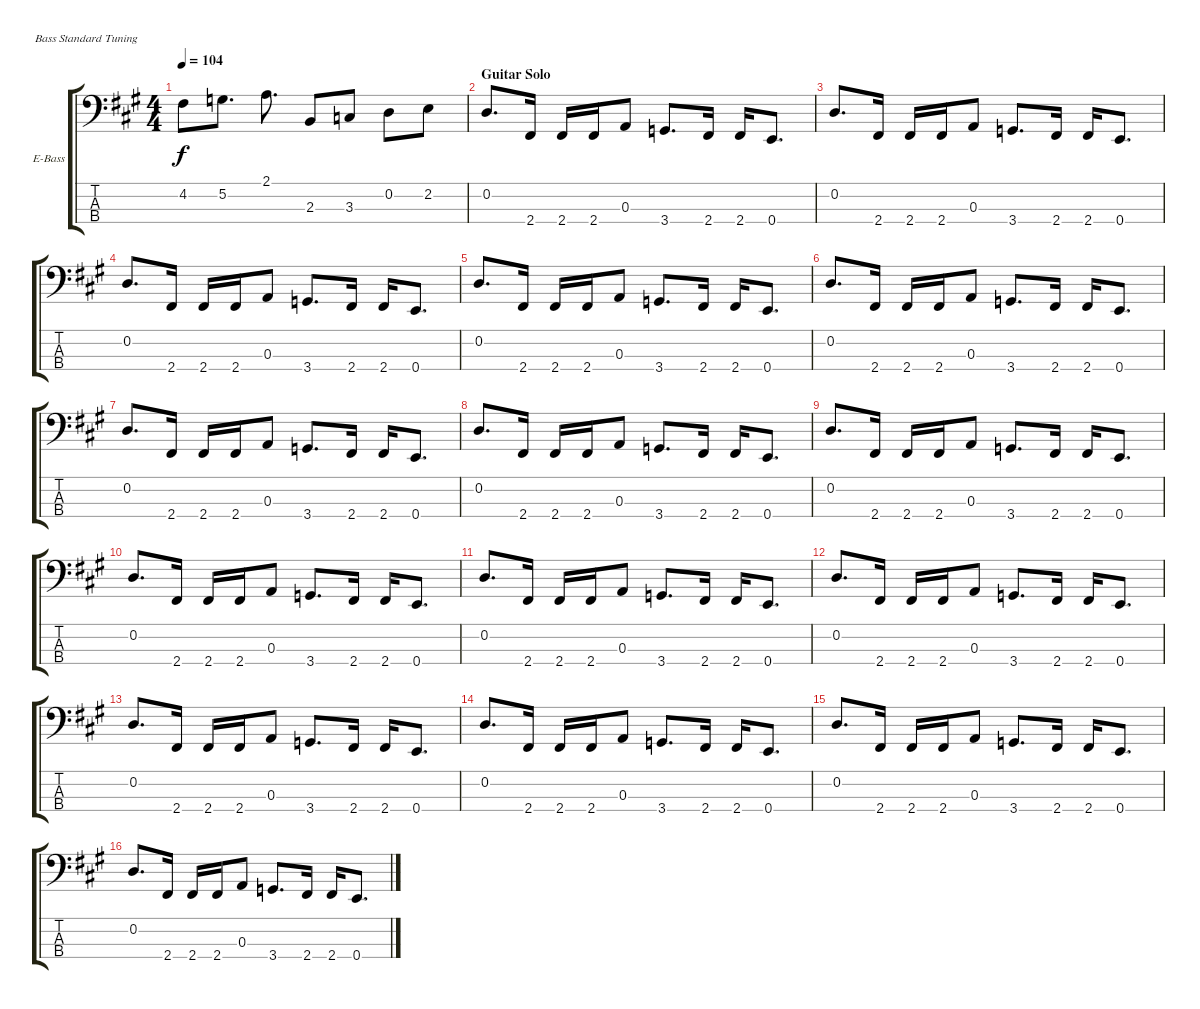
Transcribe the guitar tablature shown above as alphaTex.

\bracketExtendMode groupsimilarinstruments
\firstSystemTrackNameOrientation horizontal
\otherSystemsTrackNameOrientation horizontal
\track ("Bass" "E-Bass") {instrument electricbassfinger}
\staff {score tabs}
\tuning (G2 D2 A1 E1)
\ts (4 4)
\tempo 104
\clef f4
\ks a
4.2{t}.8{dy f} 5.2.8{d} 2.1.8{d} 2.3.8 3.3.8 0.2.8 2.2.8 |
\section ("" "Guitar Solo")
0.2.8{d} 2.4.16 2.4.16 2.4.16 0.3.8 3.4.8{d} 2.4.16 2.4.16 0.4.8{d} |
0.2.8{d} 2.4.16 2.4.16 2.4.16 0.3.8 3.4.8{d} 2.4.16 2.4.16 0.4.8{d} |
0.2.8{d} 2.4.16 2.4.16 2.4.16 0.3.8 3.4.8{d} 2.4.16 2.4.16 0.4.8{d} |
0.2.8{d} 2.4.16 2.4.16 2.4.16 0.3.8 3.4.8{d} 2.4.16 2.4.16 0.4.8{d} |
0.2.8{d} 2.4.16 2.4.16 2.4.16 0.3.8 3.4.8{d} 2.4.16 2.4.16 0.4.8{d} |
0.2.8{d} 2.4.16 2.4.16 2.4.16 0.3.8 3.4.8{d} 2.4.16 2.4.16 0.4.8{d} |
0.2.8{d} 2.4.16 2.4.16 2.4.16 0.3.8 3.4.8{d} 2.4.16 2.4.16 0.4.8{d} |
0.2.8{d} 2.4.16 2.4.16 2.4.16 0.3.8 3.4.8{d} 2.4.16 2.4.16 0.4.8{d} |
0.2.8{d} 2.4.16 2.4.16 2.4.16 0.3.8 3.4.8{d} 2.4.16 2.4.16 0.4.8{d} |
0.2.8{d} 2.4.16 2.4.16 2.4.16 0.3.8 3.4.8{d} 2.4.16 2.4.16 0.4.8{d} |
0.2.8{d} 2.4.16 2.4.16 2.4.16 0.3.8 3.4.8{d} 2.4.16 2.4.16 0.4.8{d} |
0.2.8{d} 2.4.16 2.4.16 2.4.16 0.3.8 3.4.8{d} 2.4.16 2.4.16 0.4.8{d} |
0.2.8{d} 2.4.16 2.4.16 2.4.16 0.3.8 3.4.8{d} 2.4.16 2.4.16 0.4.8{d} |
0.2.8{d} 2.4.16 2.4.16 2.4.16 0.3.8 3.4.8{d} 2.4.16 2.4.16 0.4.8{d} |
0.2.8{d} 2.4.16 2.4.16 2.4.16 0.3.8 3.4.8{d} 2.4.16 2.4.16 0.4.8{d}
